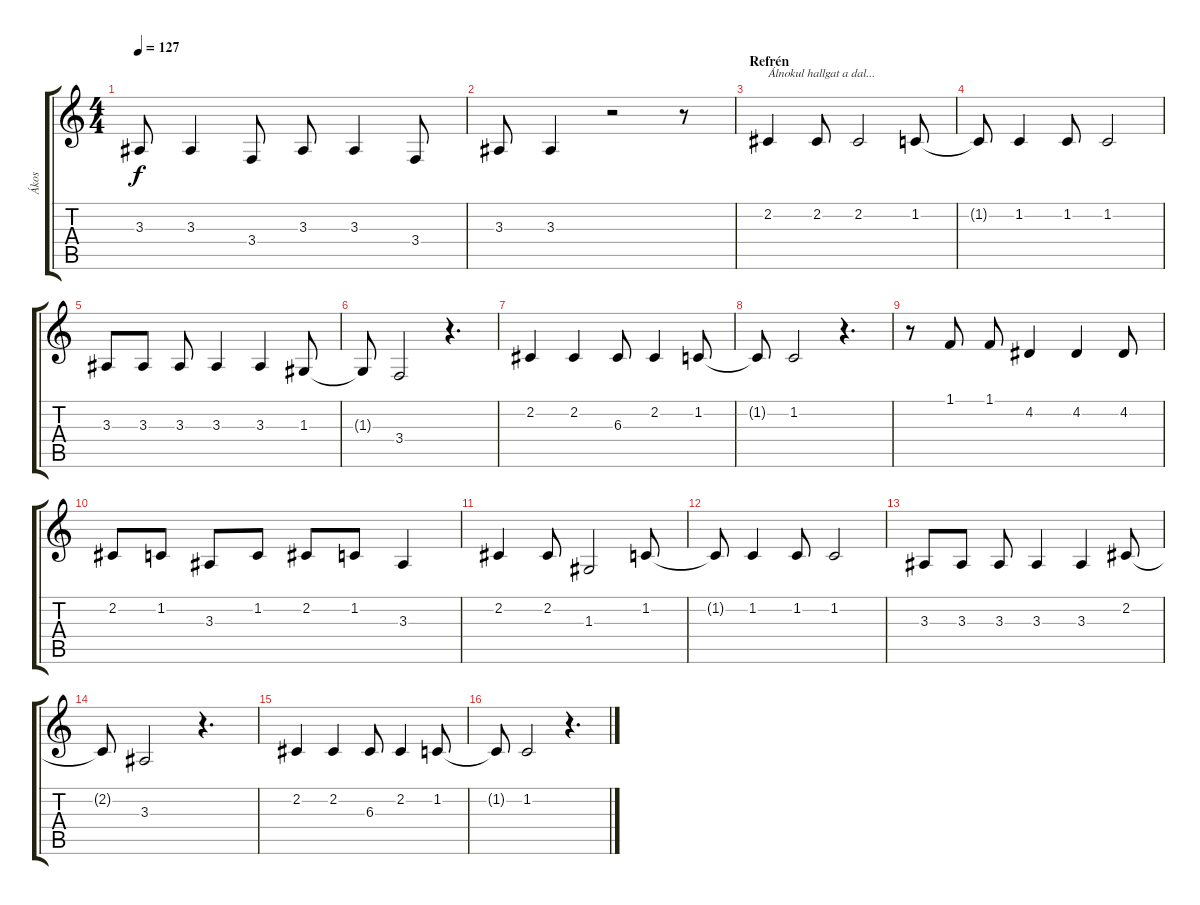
\track ("Ákos" "Ákos") {instrument tenorsax}
\staff {score tabs}
\tuning (E4 B3 G3 D3 A2 E2) {hide}
\ts (4 4)
\tempo 127
\clef g2
\ks c
3.3.8{dy f} 3.3.4 3.4.8 3.3.8 3.3.4 3.4.8 |
3.3.8 3.3.4 r.2 r.8 |
\section ("" "Refrén")
2.2.4{txt "Álnokul hallgat a dal..." volume 13} 2.2.8 2.2.2 1.2.8 |
1.2{t}.8 1.2.4 1.2.8 1.2.2 |
3.3.8 3.3.8 3.3.8 3.3.4 3.3.4 1.3.8 |
1.3{t}.8 3.4.2 r.4{d} |
2.2.4 2.2.4 6.3.8 2.2.4 1.2.8 |
1.2{t}.8 1.2.2 r.4{d} |
r.8 1.1.8 1.1.8 4.2.4 4.2.4 4.2.8 |
2.2.8 1.2.8 3.3.8 1.2.8 2.2.8 1.2.8 3.3.4 |
2.2.4{volume 13} 2.2.8 1.3.2 1.2.8 |
1.2{t}.8 1.2.4 1.2.8 1.2.2 |
3.3.8 3.3.8 3.3.8 3.3.4 3.3.4 2.2.8 |
2.2{t}.8 3.3.2 r.4{d} |
2.2.4 2.2.4 6.3.8 2.2.4 1.2.8 |
1.2{t}.8 1.2.2 r.4{d}
